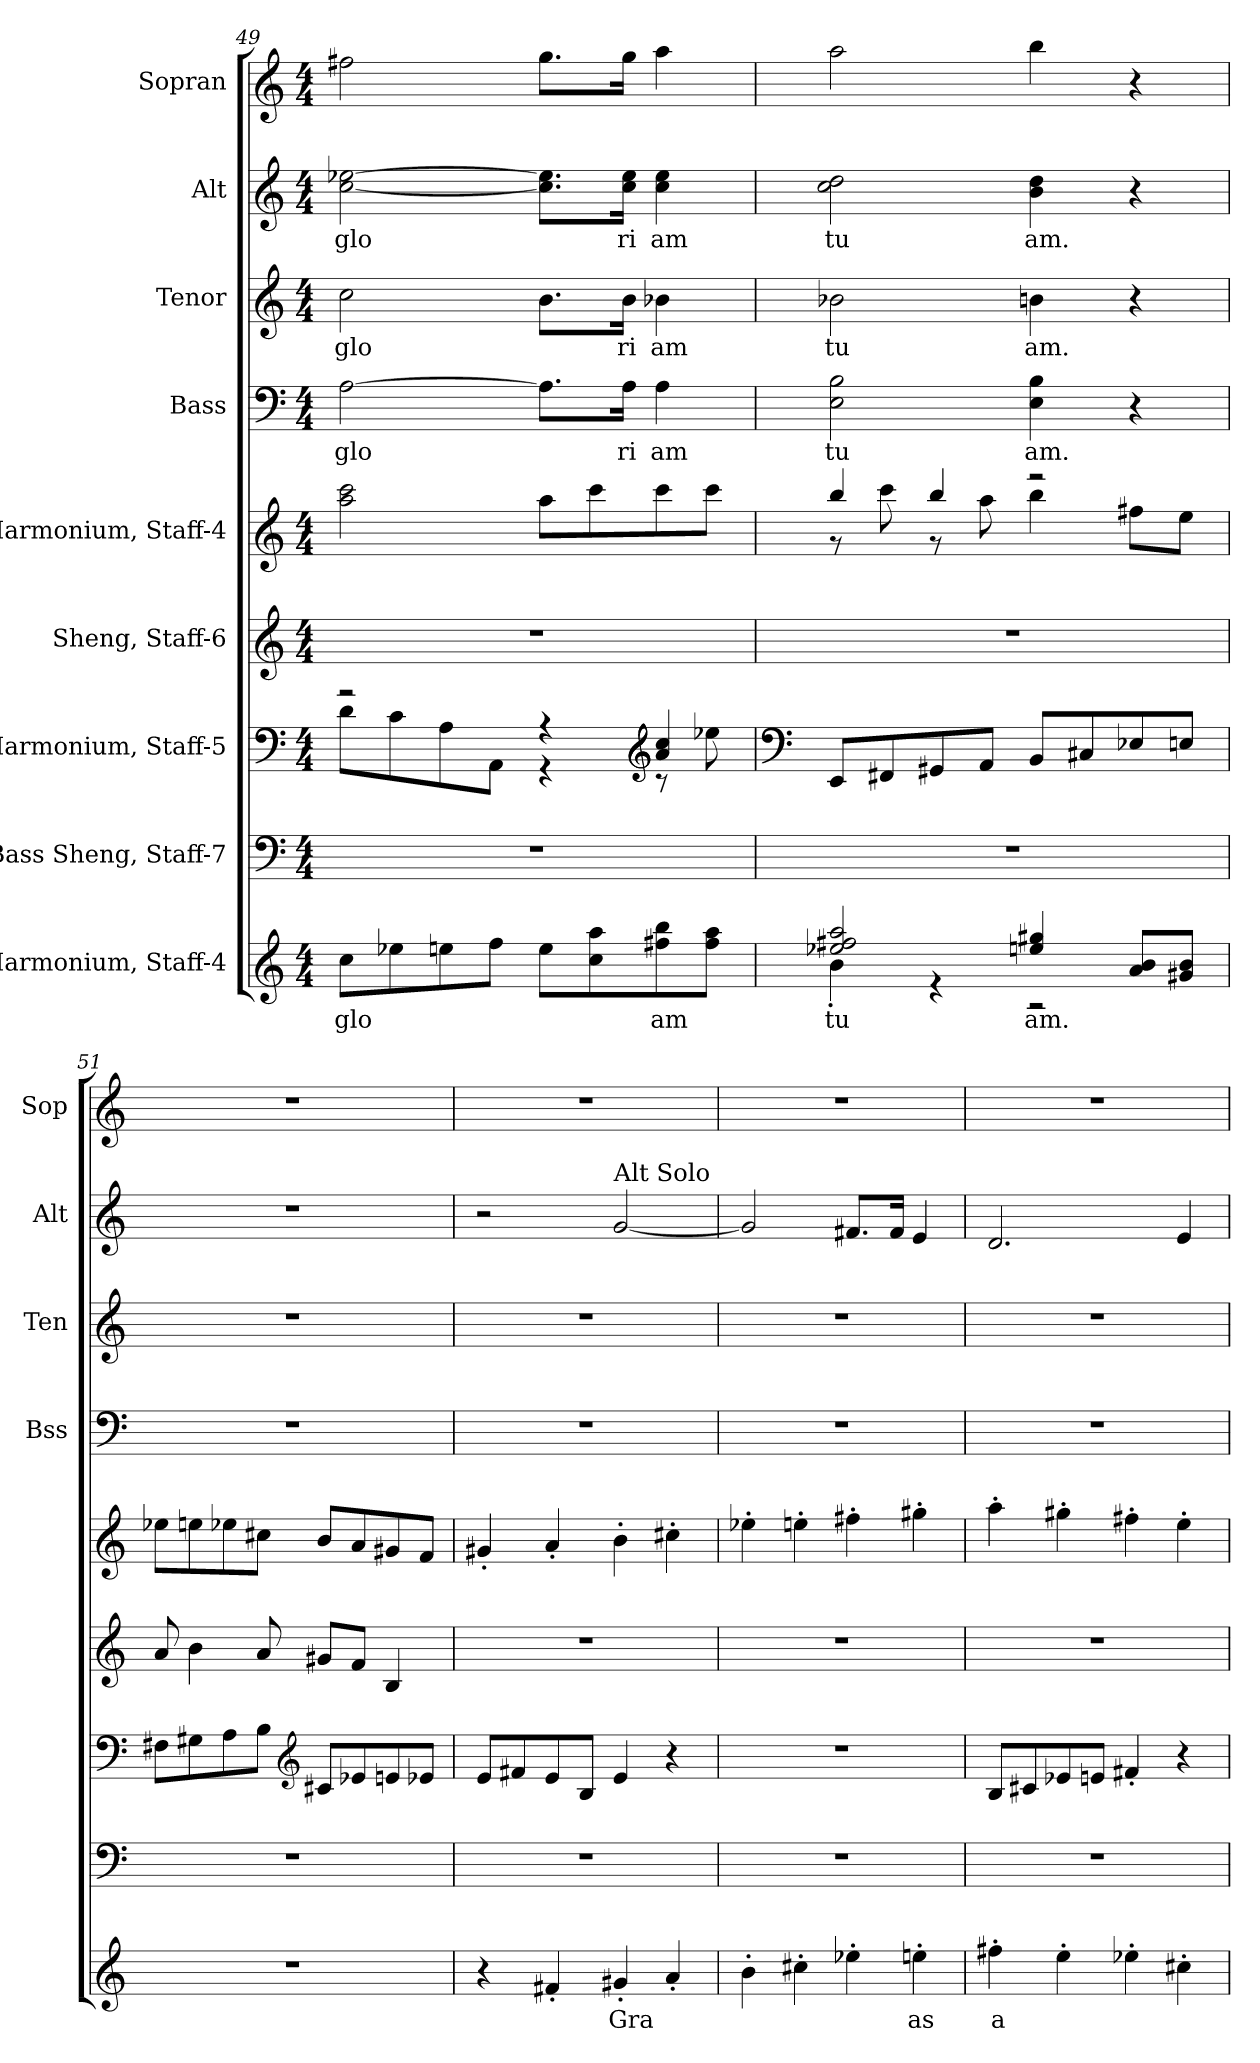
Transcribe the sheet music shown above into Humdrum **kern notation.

**kern	**text	**kern	**kern	**kern	**kern	**kern	**text	**kern	**text	**kern	**text	**kern
*part9	*part9	*part8	*part7	*part6	*part5	*part4	*part4	*part3	*part3	*part2	*part2	*part1
*staff9	*staff9	*staff8	*staff7	*staff6	*staff5	*staff4	*staff4	*staff3	*staff3	*staff2	*staff2	*staff1
*I"Harmonium, Staff-4	*	*I"Bass Sheng, Staff-7	*I"Harmonium, Staff-5	*I"Sheng, Staff-6	*I"Harmonium, Staff-4	*I"Bass	*	*I"Tenor	*	*I"Alt	*	*I"Sopran
*	*	*	*	*	*	*I'Bss	*	*I'Ten	*	*I'Alt	*	*I'Sop
*clefG2	*	*clefF4	*clefF4	*clefG2	*clefG2	*clefF4	*	*clefG2	*	*clefG2	*	*clefG2
*	*	*	*	*	*	*	*	*ITrd4c7	*	*ITrd2c3	*	*ITrd2c3
*k[]	*	*k[]	*k[]	*k[]	*k[]	*k[]	*	*k[b-]	*	*k[f#c#g#]	*	*k[f#c#g#]
*M4/4	*	*M4/4	*M4/4	*M4/4	*M4/4	*M4/4	*	*M4/4	*	*M4/4	*	*M4/4
=49	=49	=49	=49	=49	=49	=49	=49	=49	=49	=49	=49	=49
*	*	*	*^	*	*	*	*	*	*	*	*	*
8cc\L	glo	1r	2r	8d\L	1r	2aa\ 2ccc\	[2A\	glo	2f\	glo	[2a\ [2ccn\	glo	2dd#X\
8ee-X\	.	.	.	8c\	.	.	.	.	.	.	.	.	.
8een\	.	.	.	8A\	.	.	.	.	.	.	.	.	.
8ff\J	.	.	.	8AA\J	.	.	.	.	.	.	.	.	.
8ee\L	.	.	4r	4r	.	8aa\L	8.A\L]	.	8.e\L	.	8.a\] 8.cc\]L	.	8.ee\L
8cc\ 8aa\	.	.	.	.	.	8ccc\	.	.	.	.	.	.	.
.	.	.	.	.	.	.	16A\Jk	ri	16e\Jk	ri	16a\ 16cc\Jk	ri	16ee\Jk
*	*	*	*clefG2	*	*	*	*	*	*	*	*	*	*
8ff#X\ 8bb\	am	.	4a/ 4cc/	8r	.	8ccc\	4A\	am	4e-X\	am	4a\ 4cc\	am	4ff#\
8ff#\ 8aa\J	.	.	.	8ee-X\	.	8ccc\J	.	.	.	.	.	.	.
*	*	*	*v	*v	*	*	*	*	*	*	*	*	*
!!LO:PB:g=z
=50	=50	=50	=50	=50	=50	=50	=50	=50	=50	=50	=50	=50
*	*	*	*clefF4	*	*	*	*	*	*	*	*	*
*^	*	*	*	*	*^	*	*	*	*	*	*	*
2ee-X/ 2ff#X/ 2aa/	4b'\	tu	1r	8EE/L	1r	4bb/	8r	2E\ 2B\	tu	2e-X\	tu	2a\ 2b\	tu	2ff#\
.	.	.	.	8FF#X/	.	.	8ccc\	.	.	.	.	.	.	.
.	4r	.	.	8GG#X/	.	4bb/	8r	.	.	.	.	.	.	.
.	.	.	.	8AA/J	.	.	8aa\	.	.	.	.	.	.	.
4een/ 4gg#X/	2r	am.	.	8BB/L	.	2r	4bb\	4E\ 4B\	am.	4en\	am.	4g#\ 4b\	am.	4gg#\
.	.	.	.	8C#X/	.	.	.	.	.	.	.	.	.	.
8a/ 8b/L	.	.	.	8E-X/	.	.	8ff#X\L	4r	.	4r	.	4r	.	4r
8g#X/ 8b/J	.	.	.	8En/J	.	.	8ee\J	.	.	.	.	.	.	.
*v	*v	*	*	*	*	*v	*v	*	*	*	*	*	*	*
=51	=51	=51	=51	=51	=51	=51	=51	=51	=51	=51	=51	=51
1r	.	1r	8F#X\L	8a/	8ee-X\L	1r	.	1r	.	1r	.	1r
.	.	.	8G#X\	4b\	8een\	.	.	.	.	.	.	.
.	.	.	8A\	.	8ee-X\	.	.	.	.	.	.	.
.	.	.	8B\J	8a/	8cc#X\J	.	.	.	.	.	.	.
*	*	*	*clefG2	*	*	*	*	*	*	*	*	*
.	.	.	8c#X/L	8g#X/L	8b/L	.	.	.	.	.	.	.
.	.	.	8e-X/	8f/J	8a/	.	.	.	.	.	.	.
.	.	.	8en/	4B/	8g#X/	.	.	.	.	.	.	.
.	.	.	8e-X/J	.	8f/J	.	.	.	.	.	.	.
=52	=52	=52	=52	=52	=52	=52	=52	=52	=52	=52	=52	=52
4r	.	1r	8e/L	1r	4g#X'/	1r	.	1r	.	2r	.	1r
.	.	.	8f#X/	.	.	.	.	.	.	.	.	.
4f#X'/	.	.	8e/	.	4a'/	.	.	.	.	.	.	.
.	.	.	8B/J	.	.	.	.	.	.	.	.	.
!	!	!	!	!	!	!	!	!	!	!LO:TX:a:t=Alt Solo	!	!
4g#X'/	Gra	.	4e/	.	4b'\	.	.	.	.	[2e/	.	.
4a'/	.	.	4r	.	4cc#X'\	.	.	.	.	.	.	.
!!LO:PB:g=z
=53	=53	=53	=53	=53	=53	=53	=53	=53	=53	=53	=53	=53
4b'\	.	1r	1r	1r	4ee-X'\	1r	.	1r	.	2e/]	.	1r
4cc#X'\	.	.	.	.	4een'\	.	.	.	.	.	.	.
4ee-X'\	.	.	.	.	4ff#X'\	.	.	.	.	8.d#X/L	.	.
.	.	.	.	.	.	.	.	.	.	16d#/Jk	.	.
4een'\	as	.	.	.	4gg#X'\	.	.	.	.	4c#/	.	.
=54	=54	=54	=54	=54	=54	=54	=54	=54	=54	=54	=54	=54
4ff#X'\	a	1r	8B/L	1r	4aa'\	1r	.	1r	.	2.B/	.	1r
.	.	.	8c#X/	.	.	.	.	.	.	.	.	.
4ee'\	.	.	8e-X/	.	4gg#X'\	.	.	.	.	.	.	.
.	.	.	8en/J	.	.	.	.	.	.	.	.	.
4ee-X'\	.	.	4f#X'/	.	4ff#X'\	.	.	.	.	.	.	.
4cc#X'\	.	.	4r	.	4ee'\	.	.	.	.	4c#/	.	.
=	=	=	=	=	=	=	=	=	=	=	=	=
*-	*-	*-	*-	*-	*-	*-	*-	*-	*-	*-	*-	*-
